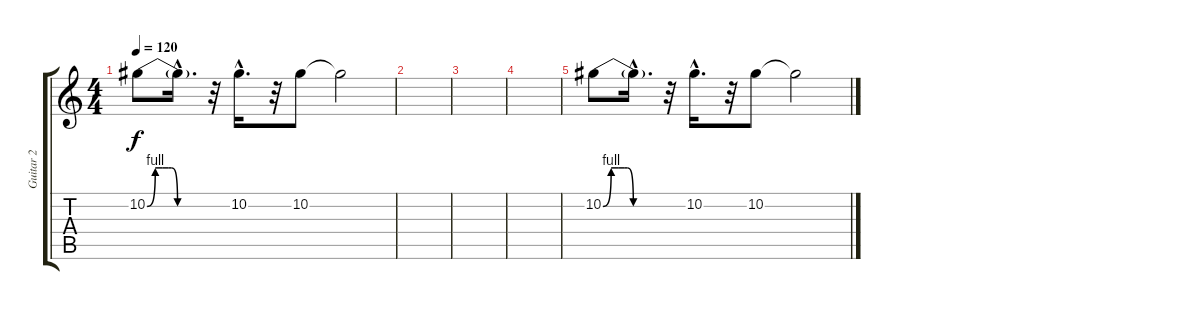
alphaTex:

\track ("Guitar 2" "Guitar 2") {instrument electricguitarclean}
\staff {score tabs}
\tuning (Eb4 Bb3 Gb3 Db3 Ab2 Eb2) {hide}
\ts (4 4)
\tempo 120
\clef g2
\ks c
10.2{be (custom 0 0 8 4 15 4 21 4 24 4 30 0 45 0 60 0)}.8{dy f volume 8} 10.2{hac t}.16{d} r.32 10.2{hac}.16{d} r.32 10.2.8 10.2{t}.2 |
|
|
|
10.2{be (custom 0 0 8 4 15 4 21 4 24 4 30 0 45 0 60 0)}.8{volume 3} 10.2{hac t}.16{d} r.32 10.2{hac}.16{d} r.32 10.2.8 10.2{t}.2
